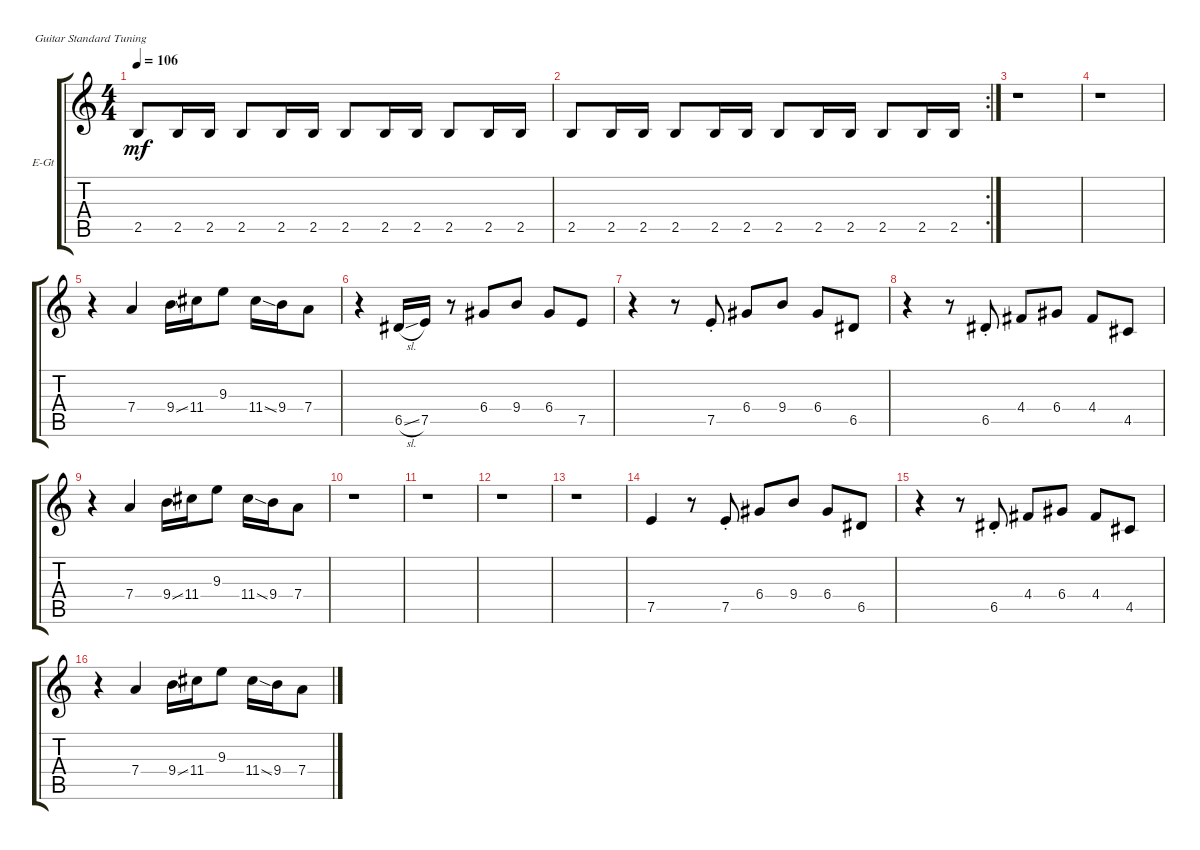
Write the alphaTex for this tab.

\defaultSystemsLayout 4
\bracketExtendMode groupsimilarinstruments
\firstSystemTrackNameOrientation horizontal
\otherSystemsTrackNameOrientation horizontal
\track ("Electric Guitar" "E-Gt") {instrument overdrivenguitar}
\staff {score tabs}
\tuning (E4 B3 G3 D3 A2 E2)
\ts (4 4)
\tempo 106
\clef g2
\scale
0.333333
\ks c
2.5.8{dy mf} 2.5.16 2.5.16 2.5.8 2.5.16 2.5.16 2.5.8 2.5.16 2.5.16 2.5.8 2.5.16 2.5.16 |
\rc 2
2.5.8 2.5.16 2.5.16 2.5.8 2.5.16 2.5.16 2.5.8 2.5.16 2.5.16 2.5.8 2.5.16 2.5.16 |
r.1 |
r.1 |
r.4 7.4.4 9.4{ss}.16 11.4.16 9.3.8 11.4{ss}.16 9.4.16 7.4.8 |
r.4 6.5{sl}.16 7.5.16 r.8 6.4.8 9.4.8 6.4.8 7.5.8 |
r.4 r.8 7.5{st}.8 6.4.8 9.4.8 6.4.8 6.5.8 |
r.4 r.8 6.5{st}.8 4.4.8 6.4.8 4.4.8 4.5.8 |
r.4 7.4.4 9.4{ss}.16 11.4.16 9.3.8 11.4{ss}.16 9.4.16 7.4.8 |
r.1 |
r.1 |
r.1 |
r.1 |
7.5.4 r.8 7.5{st}.8 6.4.8 9.4.8 6.4.8 6.5.8 |
r.4 r.8 6.5{st}.8 4.4.8 6.4.8 4.4.8 4.5.8 |
r.4 7.4.4 9.4{ss}.16 11.4.16 9.3.8 11.4{ss}.16 9.4.16 7.4.8
